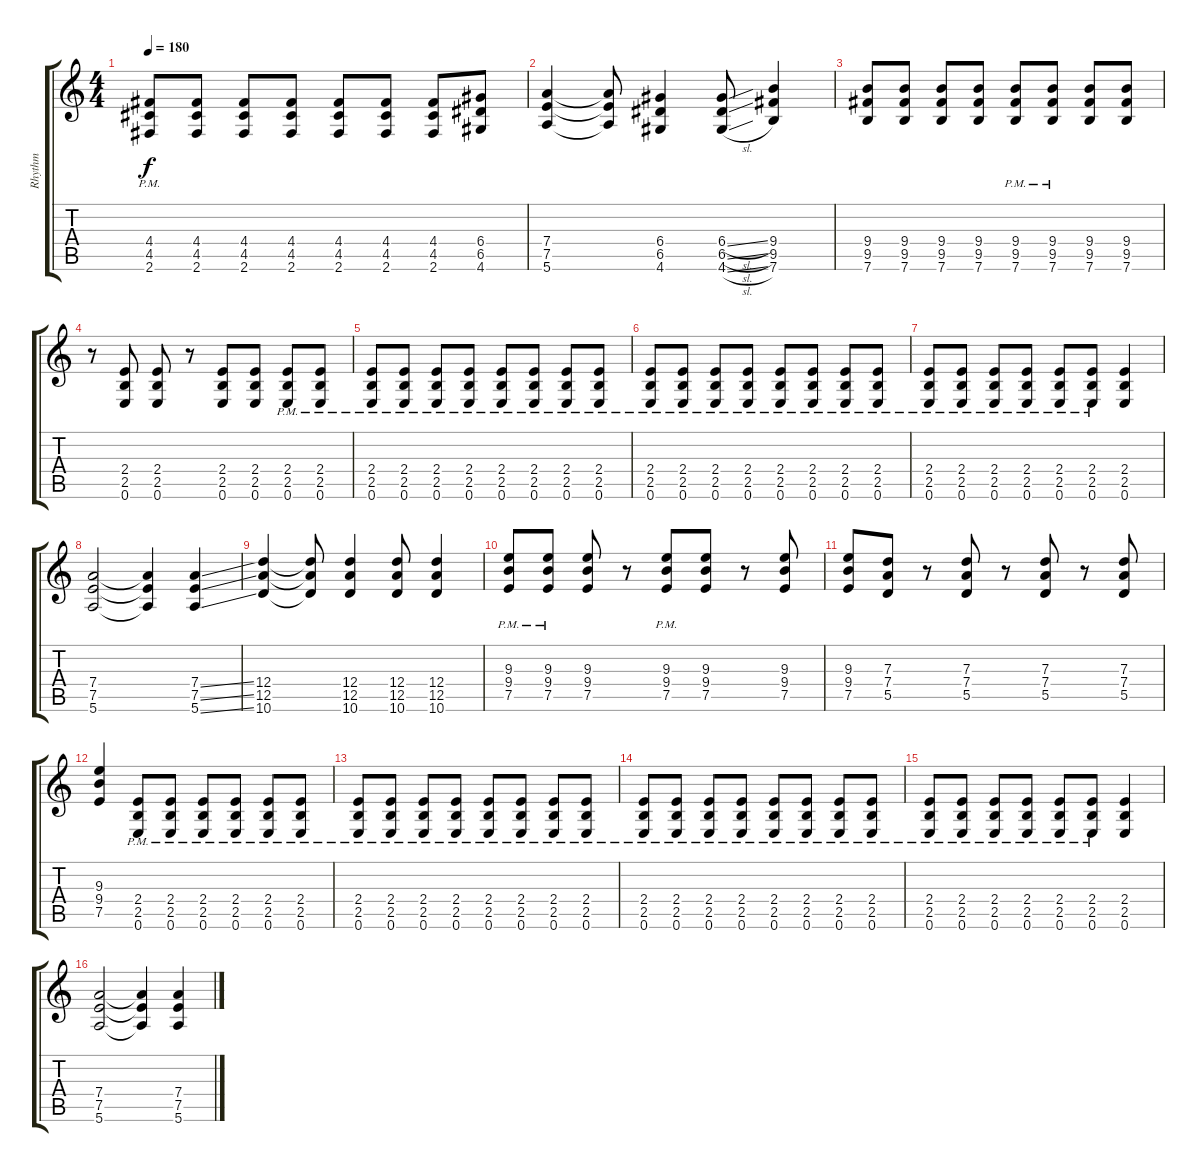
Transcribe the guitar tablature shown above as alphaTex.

\track ("Rhythm" "Rhythm") {instrument overdrivenguitar}
\staff {score tabs}
\tuning (E4 B3 G3 D3 A2 E2) {hide}
\ts (4 4)
\tempo 180
\clef g2
\ks c
(4.4{pm} 4.5{pm} 2.6{pm}).8{dy f} (4.4 4.5 2.6).8 (4.4 4.5 2.6).8 (4.4 4.5 2.6).8 (4.4 4.5 2.6).8 (4.4 4.5 2.6).8 (4.4 4.5 2.6).8 (6.4 6.5 4.6).8 |
(7.4 7.5 5.6).4 (7.4{t} 7.5{t} 5.6{t}).8 (6.4 6.5 4.6).4 (6.4{sl} 6.5{sl} 4.6{sl}).8 (9.4 9.5 7.6).4 |
(9.4 9.5 7.6).8 (9.4 9.5 7.6).8 (9.4 9.5 7.6).8 (9.4 9.5 7.6).8 (9.4{pm} 9.5{pm} 7.6{pm}).8 (9.4{pm} 9.5{pm} 7.6{pm}).8 (9.4 9.5 7.6).8 (9.4 9.5 7.6).8 |
\section ("" "")
r.8 (2.4 2.5 0.6).8 (2.4 2.5 0.6).8 r.8 (2.4 2.5 0.6).8 (2.4 2.5 0.6).8 (2.4{pm} 2.5{pm} 0.6{pm}).8 (2.4{pm} 2.5{pm} 0.6{pm}).8 |
(2.4{pm} 2.5{pm} 0.6{pm}).8 (2.4{pm} 2.5{pm} 0.6{pm}).8 (2.4{pm} 2.5{pm} 0.6{pm}).8 (2.4{pm} 2.5{pm} 0.6{pm}).8 (2.4{pm} 2.5{pm} 0.6{pm}).8 (2.4{pm} 2.5{pm} 0.6{pm}).8 (2.4{pm} 2.5{pm} 0.6{pm}).8 (2.4{pm} 2.5{pm} 0.6{pm}).8 |
(2.4{pm} 2.5{pm} 0.6{pm}).8 (2.4{pm} 2.5{pm} 0.6{pm}).8 (2.4{pm} 2.5{pm} 0.6{pm}).8 (2.4{pm} 2.5{pm} 0.6{pm}).8 (2.4{pm} 2.5{pm} 0.6{pm}).8 (2.4{pm} 2.5{pm} 0.6{pm}).8 (2.4{pm} 2.5{pm} 0.6{pm}).8 (2.4{pm} 2.5{pm} 0.6{pm}).8 |
(2.4{pm} 2.5{pm} 0.6{pm}).8 (2.4{pm} 2.5{pm} 0.6{pm}).8 (2.4{pm} 2.5{pm} 0.6{pm}).8 (2.4{pm} 2.5{pm} 0.6{pm}).8 (2.4{pm} 2.5{pm} 0.6{pm}).8 (2.4{pm} 2.5{pm} 0.6{pm}).8 (2.4 2.5 0.6).4 |
(7.4 7.5 5.6).2 (7.4{t} 7.5{t} 5.6{t}).4 (7.4{ss} 7.5{ss} 5.6{ss}).4 |
(12.4 12.5 10.6).4 (12.4{t} 12.5{t} 10.6{t}).8 (12.4 12.5 10.6).4 (12.4 12.5 10.6).8 (12.4 12.5 10.6).4 |
(9.3{pm} 9.4{pm} 7.5{pm}).8 (9.3{pm} 9.4{pm} 7.5{pm}).8 (9.3 9.4 7.5).8 r.8 (9.3{pm} 9.4{pm} 7.5{pm}).8 (9.3 9.4 7.5).8 r.8 (9.3 9.4 7.5).8 |
(9.3 9.4 7.5).8 (7.3 7.4 5.5).8 r.8 (7.3 7.4 5.5).8 r.8 (7.3 7.4 5.5).8 r.8 (7.3 7.4 5.5).8 |
(9.3 9.4 7.5).4 (2.4{pm} 2.5{pm} 0.6{pm}).8 (2.4{pm} 2.5{pm} 0.6{pm}).8 (2.4{pm} 2.5{pm} 0.6{pm}).8 (2.4{pm} 2.5{pm} 0.6{pm}).8 (2.4{pm} 2.5{pm} 0.6{pm}).8 (2.4{pm} 2.5{pm} 0.6{pm}).8 |
(2.4{pm} 2.5{pm} 0.6{pm}).8 (2.4{pm} 2.5{pm} 0.6{pm}).8 (2.4{pm} 2.5{pm} 0.6{pm}).8 (2.4{pm} 2.5{pm} 0.6{pm}).8 (2.4{pm} 2.5{pm} 0.6{pm}).8 (2.4{pm} 2.5{pm} 0.6{pm}).8 (2.4{pm} 2.5{pm} 0.6{pm}).8 (2.4{pm} 2.5{pm} 0.6{pm}).8 |
(2.4{pm} 2.5{pm} 0.6{pm}).8 (2.4{pm} 2.5{pm} 0.6{pm}).8 (2.4{pm} 2.5{pm} 0.6{pm}).8 (2.4{pm} 2.5{pm} 0.6{pm}).8 (2.4{pm} 2.5{pm} 0.6{pm}).8 (2.4{pm} 2.5{pm} 0.6{pm}).8 (2.4{pm} 2.5{pm} 0.6{pm}).8 (2.4{pm} 2.5{pm} 0.6{pm}).8 |
(2.4{pm} 2.5{pm} 0.6{pm}).8 (2.4{pm} 2.5{pm} 0.6{pm}).8 (2.4{pm} 2.5{pm} 0.6{pm}).8 (2.4{pm} 2.5{pm} 0.6{pm}).8 (2.4{pm} 2.5{pm} 0.6{pm}).8 (2.4{pm} 2.5{pm} 0.6{pm}).8 (2.4 2.5 0.6).4 |
(7.4 7.5 5.6).2 (7.4{t} 7.5{t} 5.6{t}).4 (7.4{ss} 7.5{ss} 5.6{ss}).4
